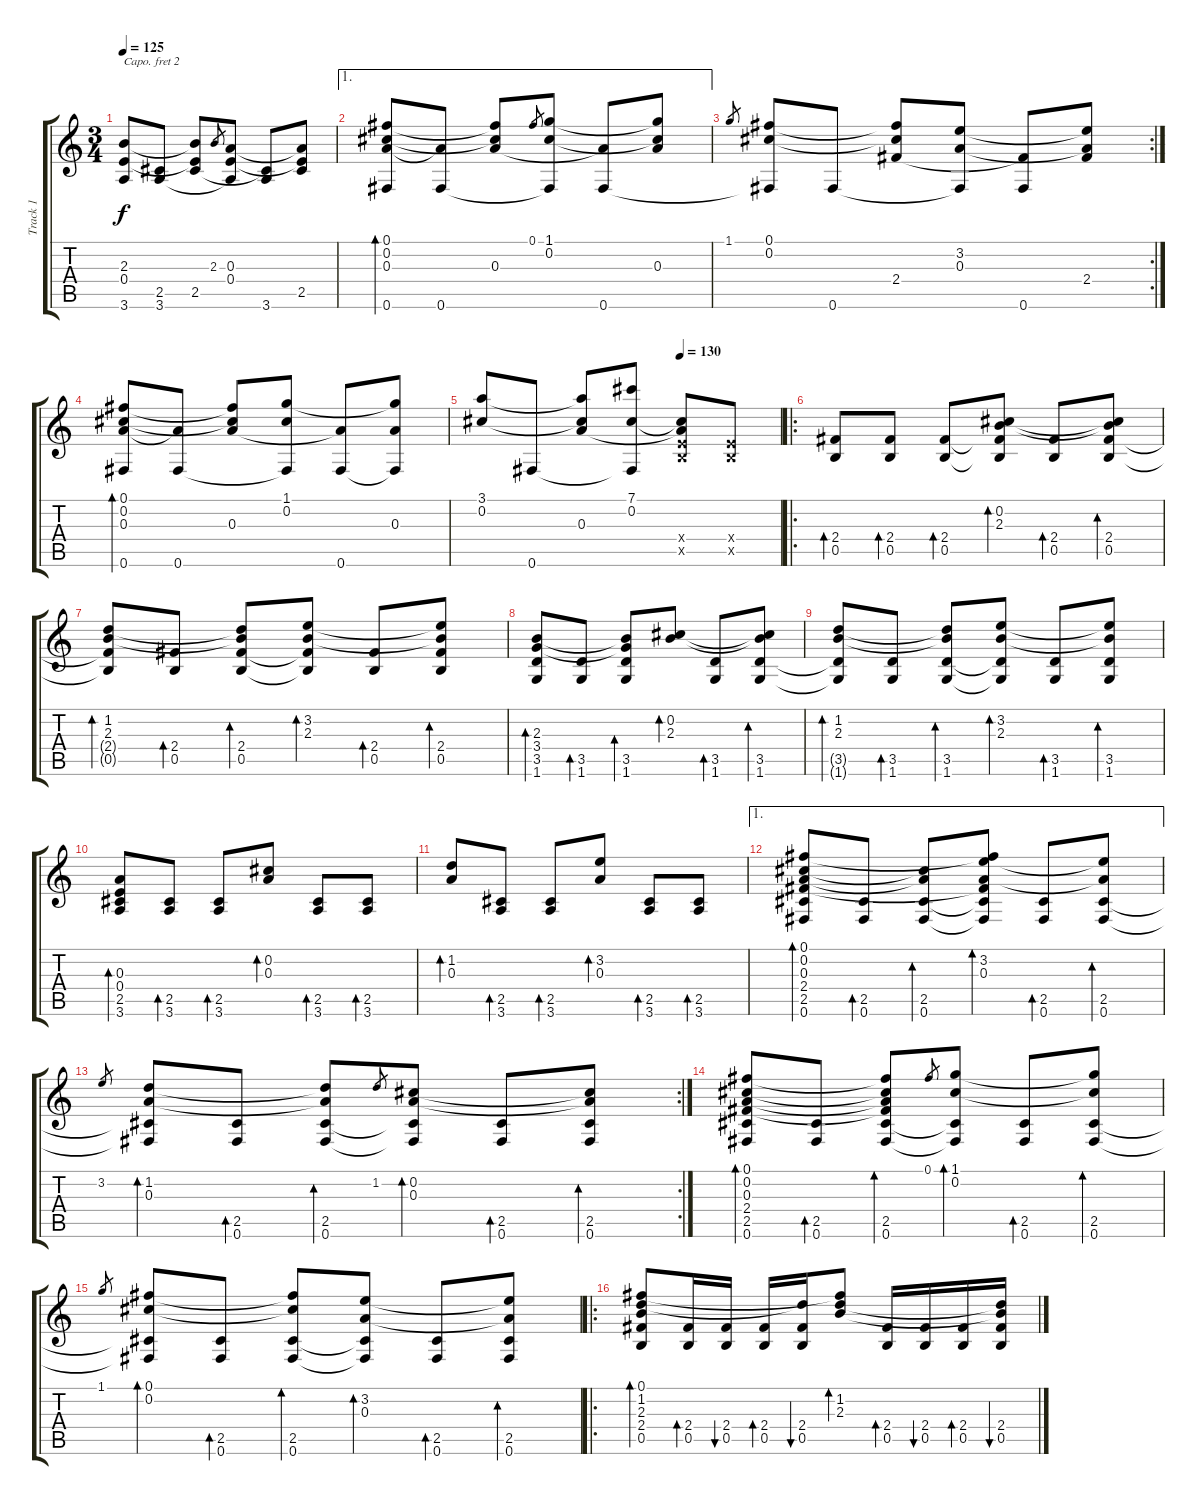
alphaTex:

\track ("Track 1" "Track 1") {instrument acousticguitarsteel}
\staff {score tabs}
\capo 2
\tuning (E4 B3 G3 D3 A2 E2) {hide}
\ts (3 4)
\tempo 125
\clef g2
\ks c
(2.3 0.4 3.6{t}).8{dy f} (2.5{t} 3.6).8 (2.3{t} 0.4{t} 2.5).8 2.3.8{gr} (0.3 0.4 3.6{t}).8 (2.5{t} 3.6).8 (0.3{t} 0.4{t} 2.5).8 |
\ae 1
(0.1 0.2 0.3 0.6).8{bd 60} (0.3{t} 0.6).8 (0.1{t} 0.2{t} 0.3).8 0.1.8{gr} (1.1 0.2 0.6{t}).8 (0.3{t} 0.6).8 (1.1{t} 0.2{t} 0.3).8 |
\rc 2
1.1.8{gr} (0.1 0.2 0.6{t}).8 0.6.8 (0.1{t} 0.2{t} 2.4).8 (3.2 0.3 0.6{t}).8 (2.4{t} 0.6).8 (3.2{t} 0.3{t} 2.4).8 |
(0.1 0.2 0.3 0.6).8{bd 60} (0.3{t} 0.6).8 (0.1{t} 0.2{t} 0.3).8 (1.1 0.2 0.6{t}).8 (0.3{t} 0.6).8 (1.1{t} 0.3 0.6{t}).8 |
\tempo (130 0.6666666666666666)
(3.1 0.2).8 0.6.8 (3.1{t} 0.2{t} 0.3).8 (7.1 0.2 0.6{t}).8 (0.2{t} 0.3{t} 0.4{x} 0.5{x}).8{instrument acousticguitarsteel} (0.4{x} 0.5{x}).8 |
\ro
(2.4 0.5).8{bd 60} (2.4 0.5).8{bd 60} (2.4 0.5).8{bd 60} (0.2 2.3 2.4{t} 0.5{t}).8{bd 60} (2.4 0.5).8{bd 60} (0.2{t} 2.3{t} 2.4 0.5).8{bd 60} |
(1.2 2.3 2.4{t} 0.5{t}).8{bd 60} (2.4 0.5).8{bd 60} (1.2{t} 2.3{t} 2.4 0.5).8{bd 60} (3.2 2.3 2.4{t} 0.5{t}).8{bd 60} (2.4 0.5).8{bd 60} (3.2{t} 2.3{t} 2.4 0.5).8{bd 60} |
(2.3 3.4 3.5 1.6).8{bd 60} (3.5 1.6).8{bd 60} (2.3{t} 3.4{t} 3.5 1.6).8{bd 60} (0.2 2.3).8{bd 60} (3.5 1.6).8{bd 60} (0.2{t} 2.3{t} 3.5 1.6).8{bd 60} |
(1.2 2.3 3.5{t} 1.6{t}).8{bd 60} (3.5 1.6).8{bd 60} (1.2{t} 2.3{t} 3.5 1.6).8{bd 60} (3.2 2.3 3.5{t} 1.6{t}).8{bd 60} (3.5 1.6).8{bd 60} (3.2{t} 2.3{t} 3.5 1.6).8{bd 60} |
(0.3 0.4 2.5 3.6).8{bd 60} (2.5 3.6).8{bd 60} (2.5 3.6).8{bd 60} (0.2 0.3).8{bd 60} (2.5 3.6).8{bd 60} (2.5 3.6).8{bd 60} |
(1.2 0.3).8{bd 60} (2.5 3.6).8{bd 60} (2.5 3.6).8{bd 60} (3.2 0.3).8{bd 60} (2.5 3.6).8{bd 60} (2.5 3.6).8{bd 60} |
\ae 1
(0.1 0.2 0.3 2.4 2.5 0.6).8{bd 60} (2.5 0.6).8{bd 60} (0.2{t} 0.3{t} 2.5 0.6).8{bd 60} (0.1{t} 3.2 0.3 2.4{t} 2.5{t} 0.6{t}).8{bd 60} (2.5 0.6).8{bd 60} (3.2{t} 0.3{t} 2.5 0.6).8{bd 60} |
\rc 2
3.2.8{gr} (1.2 0.3 2.5{t} 0.6{t}).8{bd 60} (2.5 0.6).8{bd 60} (1.2{t} 0.3{t} 2.5 0.6).8{bd 60} 1.2.8{gr} (0.2 0.3 2.5{t} 0.6{t}).8{bd 60} (2.5 0.6).8{bd 60} (0.2{t} 0.3{t} 2.5 0.6).8{bd 60} |
(0.1 0.2 0.3 2.4 2.5 0.6).8{bd 60} (2.5 0.6).8{bd 60} (0.1{t} 0.2{t} 0.3{t} 2.4{t} 2.5 0.6).8{bd 60} 0.1.8{gr} (1.1 0.2 2.5{t} 0.6{t}).8{bd 60} (2.5 0.6).8{bd 60} (1.1{t} 0.2{t} 2.5 0.6).8{bd 60} |
1.1.8{gr} (0.1 0.2 2.5{t} 0.6{t}).8{bd 60} (2.5 0.6).8{bd 60} (0.1{t} 0.2{t} 2.5 0.6).8{bd 60} (3.2 0.3 2.5{t} 0.6{t}).8{bd 60} (2.5 0.6).8{bd 60} (3.2{t} 0.3{t} 2.5 0.6).8{bd 60} |
\ro
(0.1 1.2 2.3 2.4 0.5).8{bd 60} (2.4 0.5).16{bd 60} (2.4 0.5).16{bu 60} (2.4 0.5).16{bd 60} (1.2{t} 2.4 0.5).16{bu 60} (0.1{t} 1.2 2.3).8{bd 60} (2.4 0.5).16{bd 60} (2.4 0.5).16{bu 60} (2.4 0.5).16{bd 60} (1.2{t} 2.3{t} 2.4 0.5).16{bu 60}
